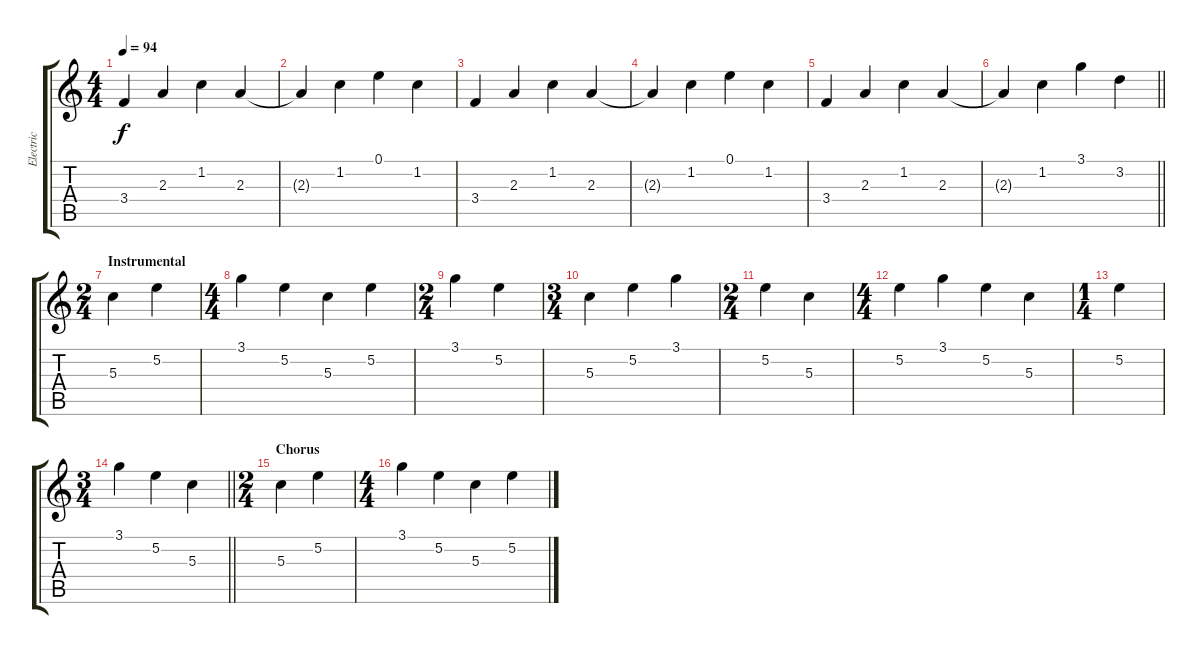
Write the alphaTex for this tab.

\track ("Electric" "Electric") {instrument overdrivenguitar}
\staff {score tabs}
\tuning (E4 B3 G3 D3 A2 E2) {hide}
\ts (4 4)
\tempo 94
\clef g2
\ks c
3.4.4{dy f} 2.3.4 1.2.4 2.3.4 |
2.3{t}.4 1.2.4 0.1.4 1.2.4 |
3.4.4 2.3.4 1.2.4 2.3.4 |
2.3{t}.4 1.2.4 0.1.4 1.2.4 |
3.4.4 2.3.4 1.2.4 2.3.4 |
\barLineRight lightlight
2.3{t}.4 1.2.4 3.1.4 3.2.4 |
\ts (2 4)
\section ("" "Instrumental")
5.3.4 5.2.4 |
\ts (4 4)
3.1.4 5.2.4 5.3.4 5.2.4 |
\ts (2 4)
3.1.4 5.2.4 |
\ts (3 4)
5.3.4 5.2.4 3.1.4 |
\ts (2 4)
5.2.4 5.3.4 |
\ts (4 4)
5.2.4 3.1.4 5.2.4 5.3.4 |
\ts (1 4)
5.2.4 |
\ts (3 4)
\barLineRight lightlight
3.1.4 5.2.4 5.3.4 |
\ts (2 4)
\section ("" "Chorus")
5.3.4 5.2.4 |
\ts (4 4)
3.1.4 5.2.4 5.3.4 5.2.4
